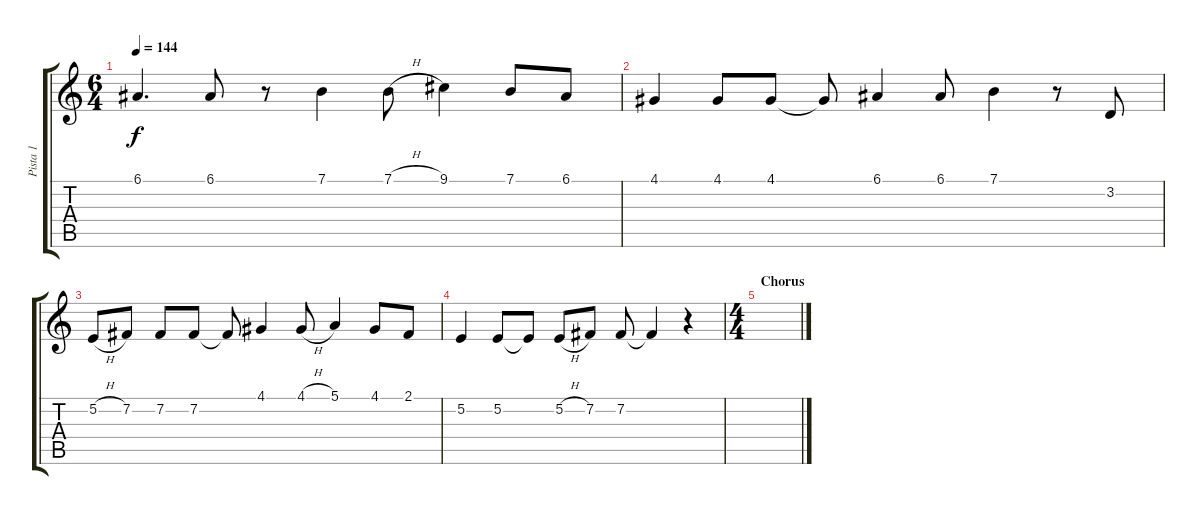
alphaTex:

\track ("Pista 1" "Pista 1") {instrument cello}
\staff {score tabs}
\tuning (E4 B3 G3 D3 A2 E2) {hide}
\ts (6 4)
\tempo 144
\clef g2
\ks c
6.1.4{d dy f} 6.1.8 r.8 7.1.4 7.1{h}.8 9.1.4 7.1.8 6.1.8 |
4.1.4 4.1.8 4.1.8 4.1{t}.8 6.1.4 6.1.8 7.1.4 r.8 3.2.8 |
5.2{h}.8 7.2.8 7.2.8 7.2.8 7.2{t}.8 4.1.4 4.1{h}.8 5.1.4 4.1.8 2.1.8 |
5.2.4 5.2.8 5.2{t}.8 5.2{h}.8 7.2.8 7.2.8 7.2{t}.4 r.4 |
\ts (4 4)
\section ("" "Chorus")
